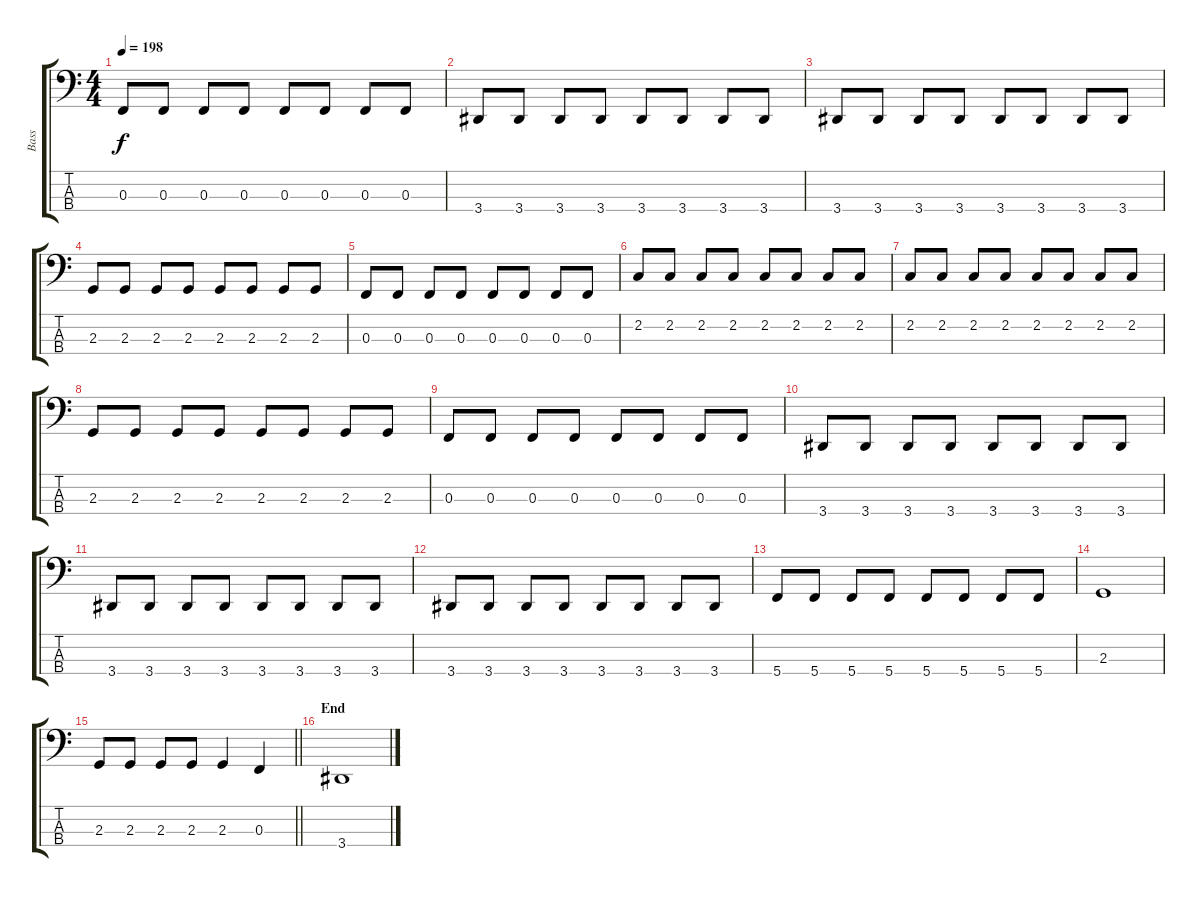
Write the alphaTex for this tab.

\track ("Bass" "Bass") {instrument electricbasspick}
\staff {score tabs}
\tuning (Eb2 Bb1 F1 C1) {hide}
\ts (4 4)
\tempo 198
\clef f4
\ks c
0.3.8{dy f} 0.3.8 0.3.8 0.3.8 0.3.8 0.3.8 0.3.8 0.3.8 |
3.4.8 3.4.8 3.4.8 3.4.8 3.4.8 3.4.8 3.4.8 3.4.8 |
3.4.8 3.4.8 3.4.8 3.4.8 3.4.8 3.4.8 3.4.8 3.4.8 |
2.3.8 2.3.8 2.3.8 2.3.8 2.3.8 2.3.8 2.3.8 2.3.8 |
0.3.8 0.3.8 0.3.8 0.3.8 0.3.8 0.3.8 0.3.8 0.3.8 |
2.2.8 2.2.8 2.2.8 2.2.8 2.2.8 2.2.8 2.2.8 2.2.8 |
2.2.8 2.2.8 2.2.8 2.2.8 2.2.8 2.2.8 2.2.8 2.2.8 |
2.3.8 2.3.8 2.3.8 2.3.8 2.3.8 2.3.8 2.3.8 2.3.8 |
0.3.8 0.3.8 0.3.8 0.3.8 0.3.8 0.3.8 0.3.8 0.3.8 |
3.4.8 3.4.8 3.4.8 3.4.8 3.4.8 3.4.8 3.4.8 3.4.8 |
3.4.8 3.4.8 3.4.8 3.4.8 3.4.8 3.4.8 3.4.8 3.4.8 |
3.4.8 3.4.8 3.4.8 3.4.8 3.4.8 3.4.8 3.4.8 3.4.8 |
5.4.8 5.4.8 5.4.8 5.4.8 5.4.8 5.4.8 5.4.8 5.4.8 |
2.3.1 |
\barLineRight lightlight
2.3.8 2.3.8 2.3.8 2.3.8 2.3.4 0.3.4 |
\section ("" "End")
3.4.1
